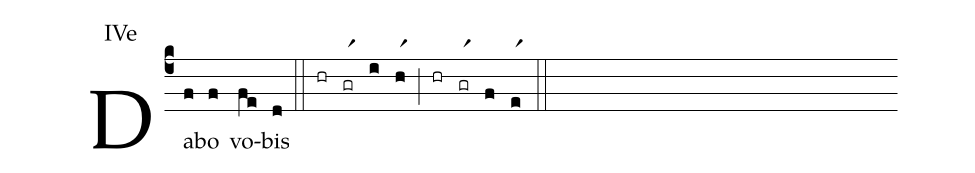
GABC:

annotation: IVe;
%%
(c4)Da(f)bo(f) vo(fe)bis(d) (::) (hr)(grr1)(i)(hr1)(;)(hr)(grr1)(f)(er1)(::)
